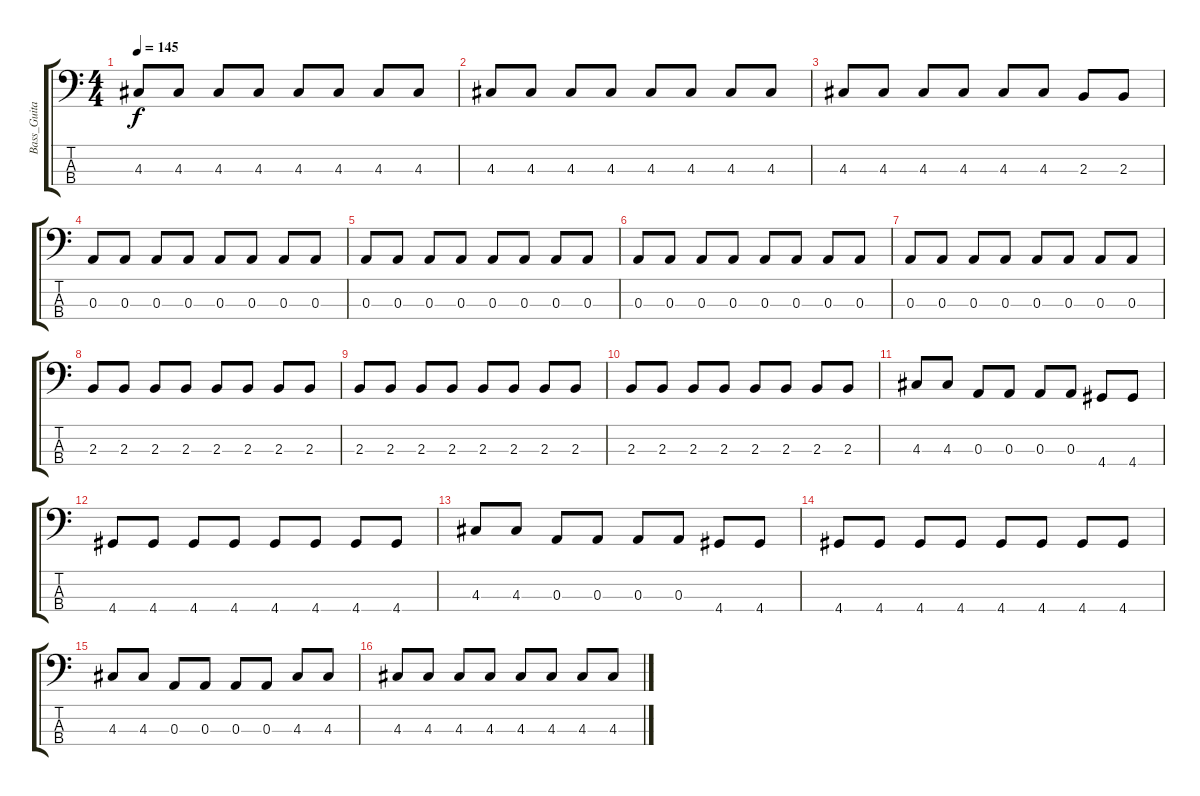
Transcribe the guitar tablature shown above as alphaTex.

\track ("Bass_Guitar" "Bass_Guita") {instrument electricbassfinger}
\staff {score tabs}
\tuning (G2 D2 A1 E1) {hide}
\ts (4 4)
\tempo 145
\clef f4
\ks c
4.3.8{dy f} 4.3.8 4.3.8 4.3.8 4.3.8 4.3.8 4.3.8 4.3.8 |
4.3.8 4.3.8 4.3.8 4.3.8 4.3.8 4.3.8 4.3.8 4.3.8 |
4.3.8 4.3.8 4.3.8 4.3.8 4.3.8 4.3.8 2.3.8 2.3.8 |
0.3.8 0.3.8 0.3.8 0.3.8 0.3.8 0.3.8 0.3.8 0.3.8 |
0.3.8 0.3.8 0.3.8 0.3.8 0.3.8 0.3.8 0.3.8 0.3.8 |
0.3.8 0.3.8 0.3.8 0.3.8 0.3.8 0.3.8 0.3.8 0.3.8 |
0.3.8 0.3.8 0.3.8 0.3.8 0.3.8 0.3.8 0.3.8 0.3.8 |
2.3.8 2.3.8 2.3.8 2.3.8 2.3.8 2.3.8 2.3.8 2.3.8 |
2.3.8 2.3.8 2.3.8 2.3.8 2.3.8 2.3.8 2.3.8 2.3.8 |
2.3.8 2.3.8 2.3.8 2.3.8 2.3.8 2.3.8 2.3.8 2.3.8 |
4.3.8 4.3.8 0.3.8 0.3.8 0.3.8 0.3.8 4.4.8 4.4.8 |
4.4.8 4.4.8 4.4.8 4.4.8 4.4.8 4.4.8 4.4.8 4.4.8 |
4.3.8 4.3.8 0.3.8 0.3.8 0.3.8 0.3.8 4.4.8 4.4.8 |
4.4.8 4.4.8 4.4.8 4.4.8 4.4.8 4.4.8 4.4.8 4.4.8 |
4.3.8 4.3.8 0.3.8 0.3.8 0.3.8 0.3.8 4.3.8 4.3.8 |
4.3.8 4.3.8 4.3.8 4.3.8 4.3.8 4.3.8 4.3.8 4.3.8
